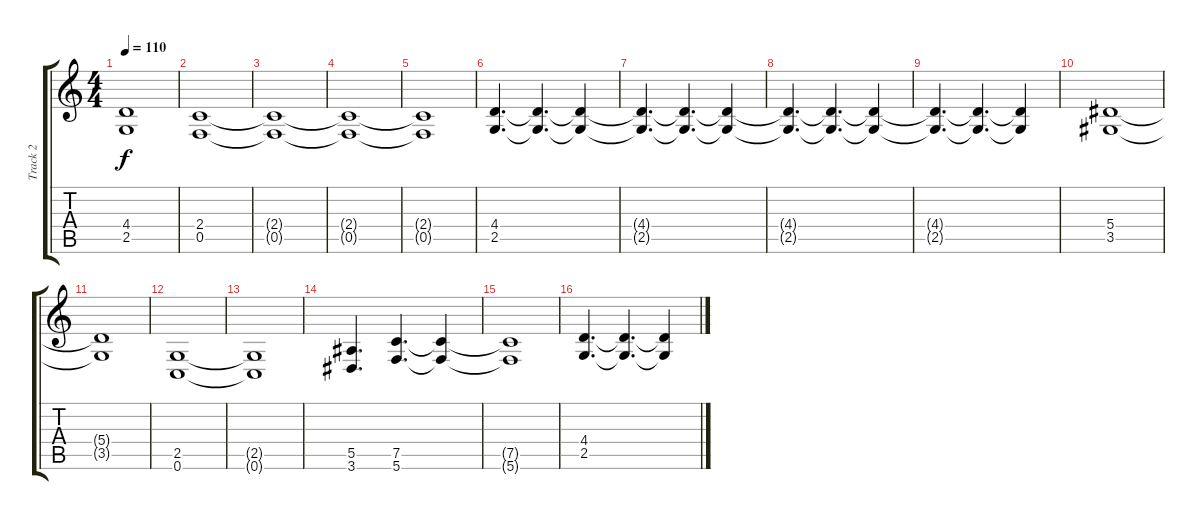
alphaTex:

\track ("Track 2" "Track 2") {instrument distortionguitar}
\staff {score tabs}
\tuning (C4 G3 Eb3 Bb2 F2 C2) {hide}
\ts (4 4)
\tempo 110
\clef g2
\ks c
(4.4{t} 2.5{t}).1{dy f} |
(2.4 0.5).1 |
(2.4{t} 0.5{t}).1 |
(2.4{t} 0.5{t}).1 |
(2.4{t} 0.5{t}).1 |
(4.4 2.5).4{d} (4.4{t} 2.5{t}).4{d} (4.4{t} 2.5{t}).4 |
(4.4{t} 2.5{t}).4{d} (4.4{t} 2.5{t}).4{d} (4.4{t} 2.5{t}).4 |
(4.4{t} 2.5{t}).4{d} (4.4{t} 2.5{t}).4{d} (4.4{t} 2.5{t}).4 |
(4.4{t} 2.5{t}).4{d} (4.4{t} 2.5{t}).4{d} (4.4{t} 2.5{t}).4 |
(5.4 3.5).1 |
(5.4{t} 3.5{t}).1 |
(2.5 0.6).1 |
(2.5{t} 0.6{t}).1 |
(5.5 3.6).4{d} (7.5 5.6).4{d} (7.5{t} 5.6{t}).4 |
(7.5{t} 5.6{t}).1 |
(4.4 2.5).4{d} (4.4{t} 2.5{t}).4{d} (4.4{t} 2.5{t}).4
